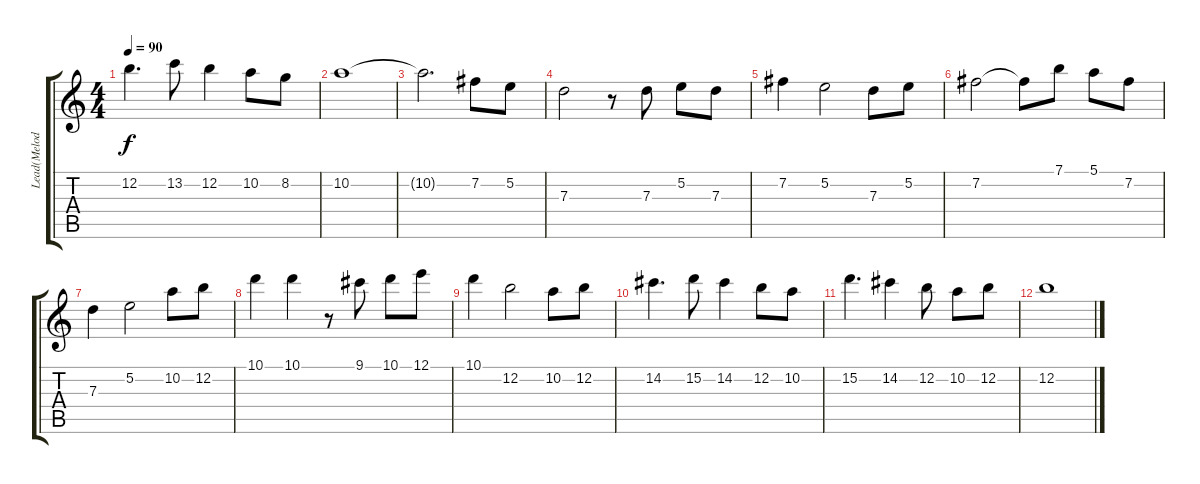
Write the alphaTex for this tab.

\track ("Lead(Melody)" "Lead(Melod") {instrument acousticguitarsteel}
\staff {score tabs}
\tuning (E4 B3 G3 D3 A2 E2) {hide}
\ts (4 4)
\tempo 90
\clef g2
\ks c
12.2.4{d dy f} 13.2.8 12.2.4 10.2.8 8.2.8 |
10.2.1 |
10.2{t}.2{d} 7.2.8 5.2.8 |
7.3.2 r.8 7.3.8 5.2.8 7.3.8 |
7.2.4 5.2.2 7.3.8 5.2.8 |
7.2.2 7.2{t}.8 7.1.8 5.1.8 7.2.8 |
7.3.4 5.2.2 10.2.8 12.2.8 |
10.1.4 10.1.4 r.8 9.1.8 10.1.8 12.1.8 |
10.1.4 12.2.2 10.2.8 12.2.8 |
14.2.4{d} 15.2.8 14.2.4 12.2.8 10.2.8 |
15.2.4{d} 14.2.4 12.2.8 10.2.8 12.2.8 |
12.2.1
